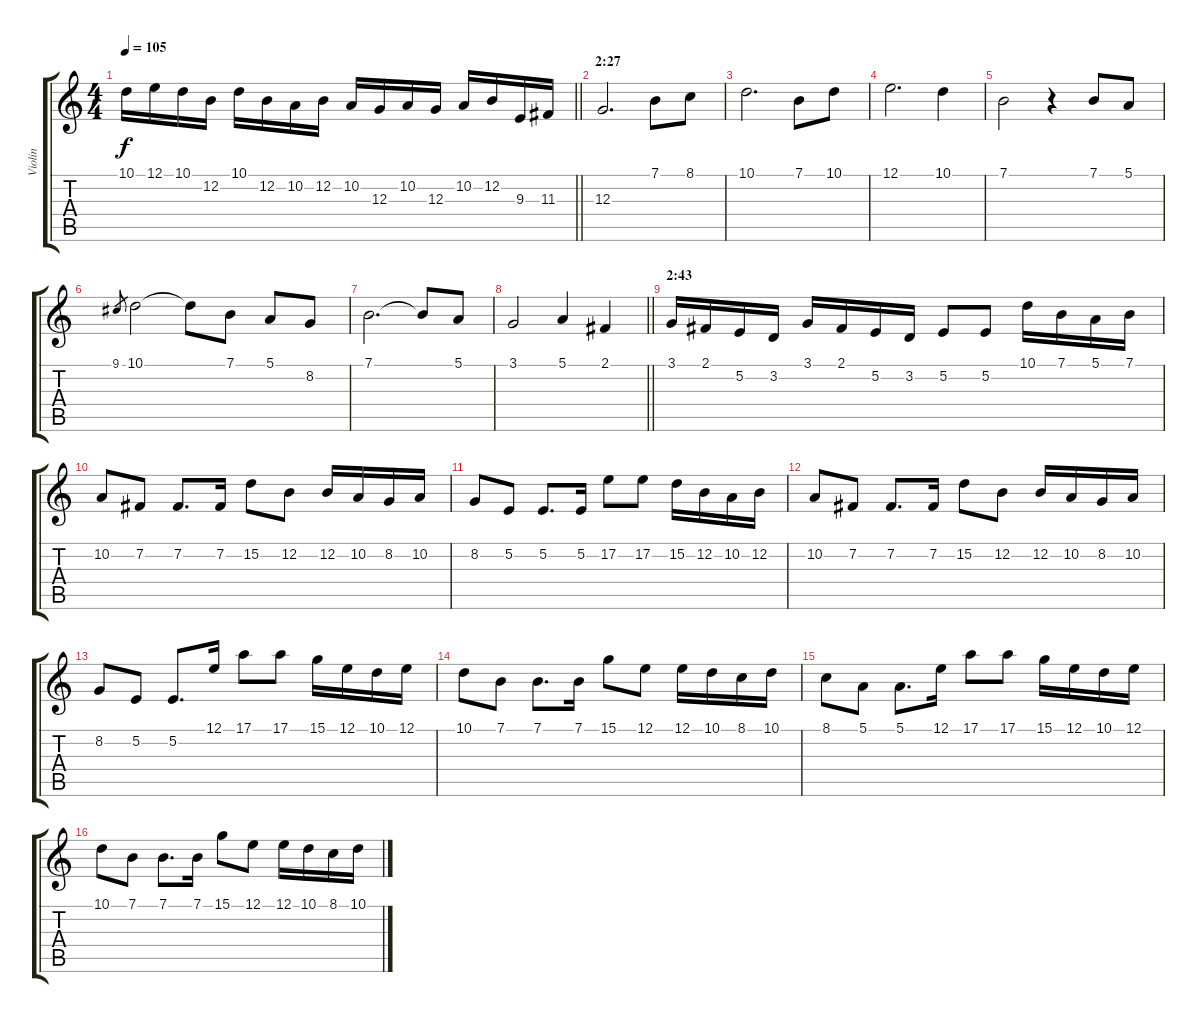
\track ("Violin" "Violin") {instrument violin}
\staff {score tabs}
\tuning (E4 B3 G3 D3 A2 E2) {hide}
\ts (4 4)
\tempo 105
\clef g2
\barLineRight lightlight
\ks c
10.1.16{dy f} 12.1.16 10.1.16 12.2.16 10.1.16 12.2.16 10.2.16 12.2.16 10.2.16 12.3.16 10.2.16 12.3.16 10.2.16 12.2.16 9.3.16 11.3.16 |
\section ("" "2:27")
12.3.2{d volume 11} 7.1.8 8.1.8 |
10.1.2{d} 7.1.8 10.1.8 |
12.1.2{d} 10.1.4 |
7.1.2 r.4 7.1.8 5.1.8 |
9.1.8{gr} 10.1.2 10.1{t}.8 7.1.8 5.1.8 8.2.8 |
7.1.2{d} 7.1{t}.8 5.1.8 |
\barLineRight lightlight
3.1.2 5.1.4 2.1.4 |
\section ("" "2:43")
3.1.16 2.1.16 5.2.16 3.2.16 3.1.16 2.1.16 5.2.16 3.2.16 5.2.8 5.2.8 10.1.16 7.1.16 5.1.16 7.1.16 |
10.2.8 7.2.8 7.2.8{d} 7.2.16 15.2.8 12.2.8 12.2.16 10.2.16 8.2.16 10.2.16 |
8.2.8 5.2.8 5.2.8{d} 5.2.16 17.2.8 17.2.8 15.2.16 12.2.16 10.2.16 12.2.16 |
10.2.8 7.2.8 7.2.8{d} 7.2.16 15.2.8 12.2.8 12.2.16 10.2.16 8.2.16 10.2.16 |
8.2.8 5.2.8 5.2.8{d} 12.1.16 17.1.8 17.1.8 15.1.16 12.1.16 10.1.16 12.1.16 |
10.1.8 7.1.8 7.1.8{d} 7.1.16 15.1.8 12.1.8 12.1.16 10.1.16 8.1.16 10.1.16 |
8.1.8 5.1.8 5.1.8{d} 12.1.16 17.1.8 17.1.8 15.1.16 12.1.16 10.1.16 12.1.16 |
10.1.8 7.1.8 7.1.8{d} 7.1.16 15.1.8 12.1.8 12.1.16 10.1.16 8.1.16 10.1.16
